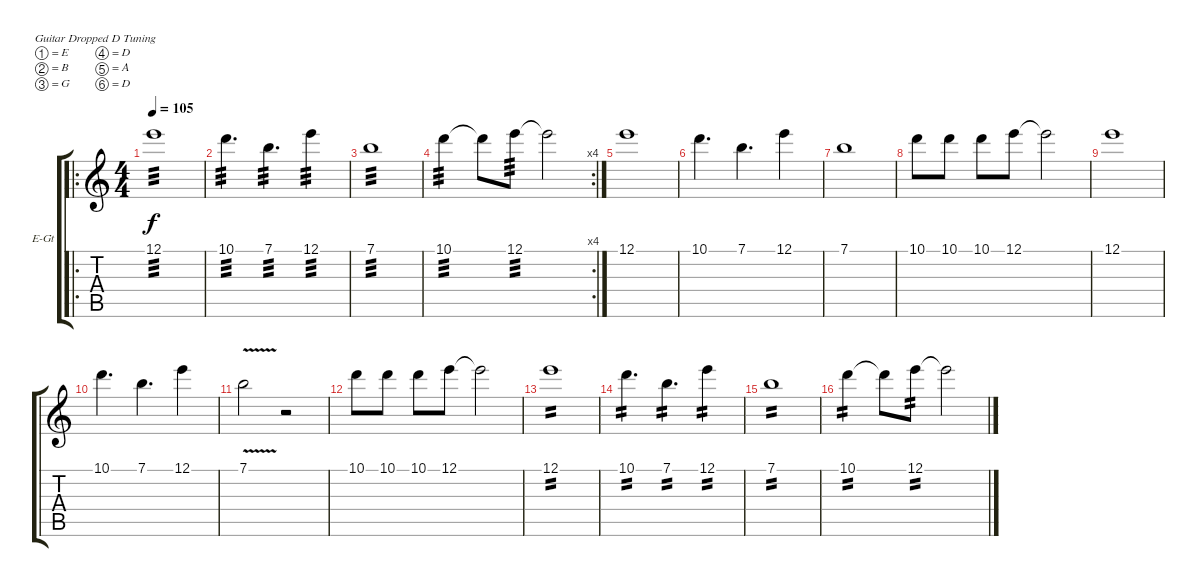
\defaultSystemsLayout 4
\bracketExtendMode groupsimilarinstruments
\firstSystemTrackNameOrientation horizontal
\otherSystemsTrackNameOrientation horizontal
\track ("Electric Guitar" "E-Gt") {instrument distortionguitar}
\staff {score tabs}
\tuning (E4 B3 G3 D3 A2 D2)
\ro
\ts (4 4)
\tempo 105
\clef g2
\scale
0.333333
\ks c
12.1.1{tp 3 dy f} |
\scale
0.333333 10.1.4{d tp 3} 7.1.4{d tp 3} 12.1.4{tp 3} |
\scale
0.333333 7.1.1{tp 3} |
\rc 4
\scale
0.333333 10.1.4{tp 3} 10.1{t}.8 12.1.8{tp 3} 12.1{t}.2 |
\scale
0.333333 12.1.1 |
\scale
0.333333 10.1.4{d} 7.1.4{d} 12.1.4 |
\scale
0.333333 7.1.1 |
\scale
0.333333 10.1.8 10.1.8 10.1.8 12.1.8 12.1{t}.2 |
\scale
0.333333 12.1.1 |
\scale
0.333333 10.1.4{d} 7.1.4{d} 12.1.4 |
\scale
0.333333 7.1{v}.2 r.2 |
\scale
0.333333 10.1.8 10.1.8 10.1.8 12.1.8 12.1{t}.2 |
12.1.1{tp 2} |
10.1.4{d tp 2} 7.1.4{d tp 2} 12.1.4{tp 2} |
7.1.1{tp 2} |
10.1.4{tp 2} 10.1{t}.8 12.1.8{tp 2} 12.1{t}.2
